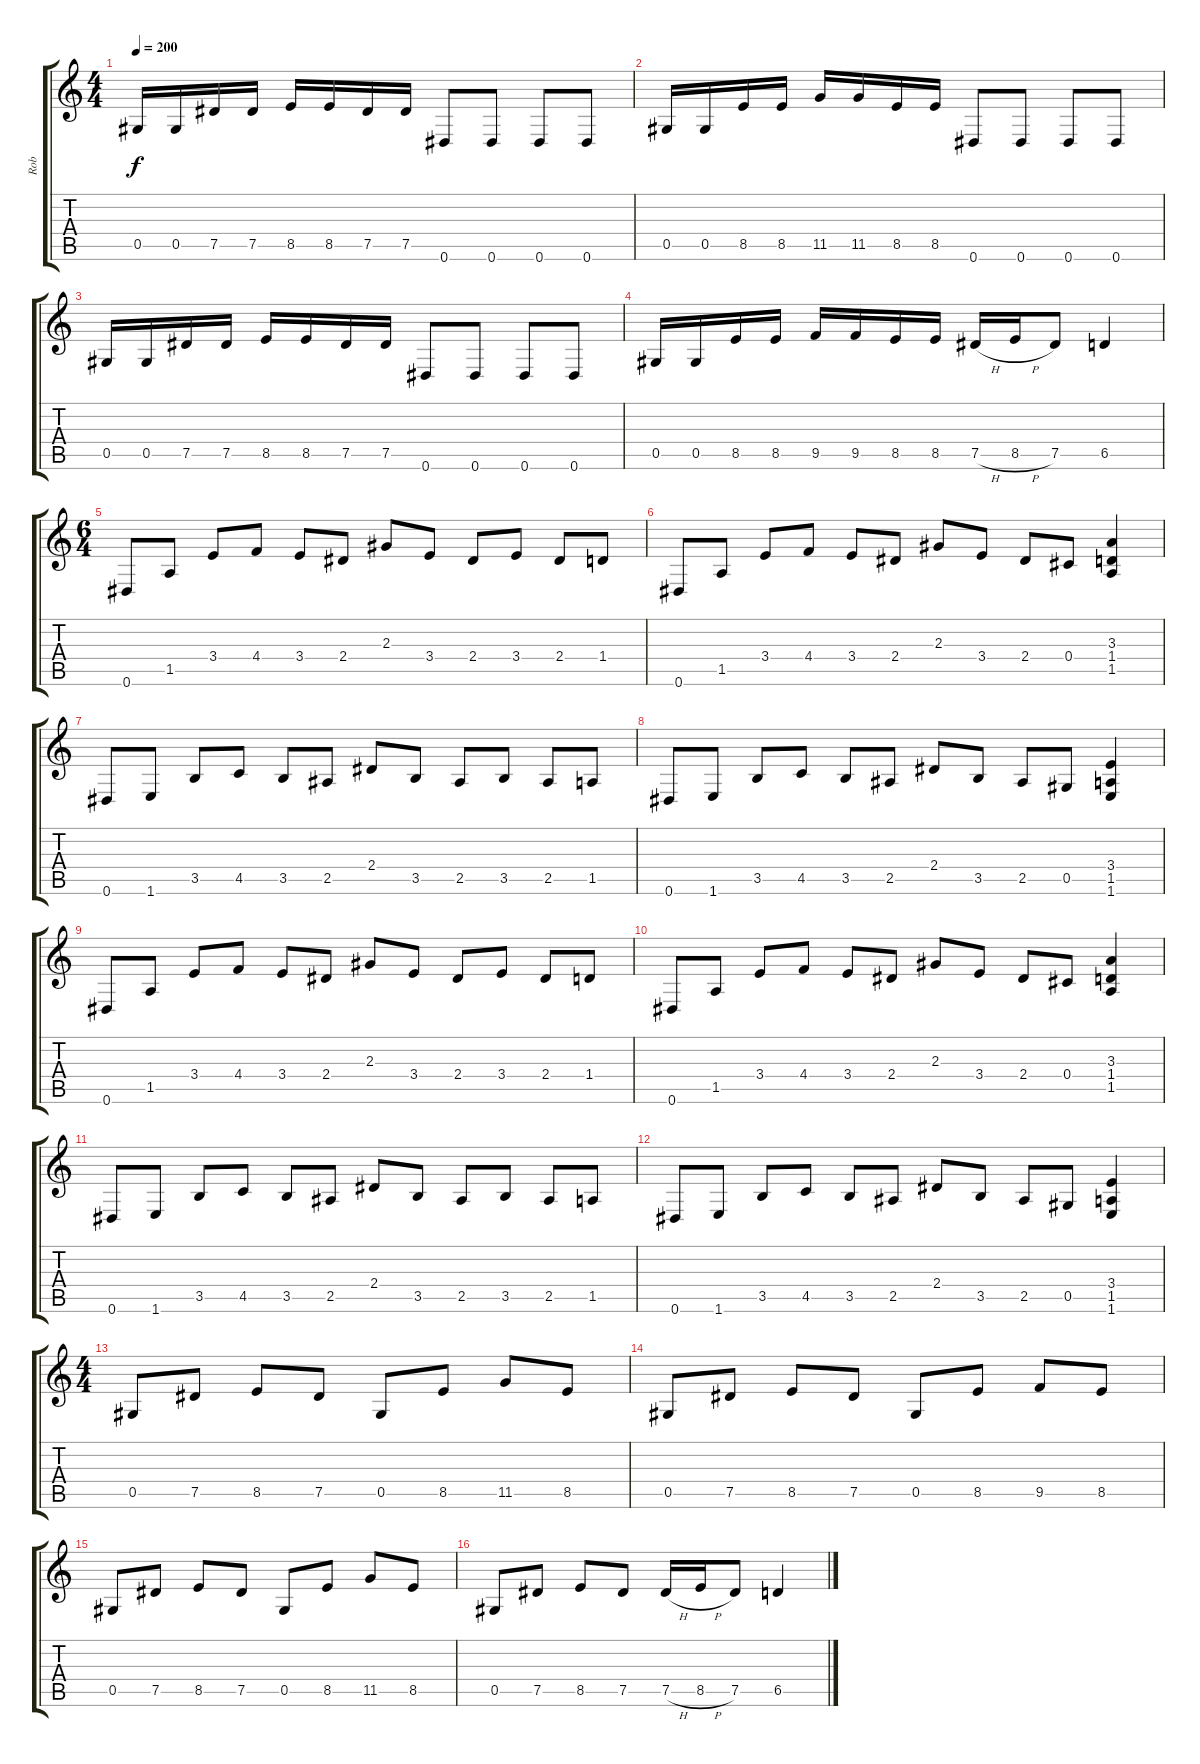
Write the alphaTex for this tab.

\track ("Rob" "Rob") {instrument overdrivenguitar}
\staff {score tabs}
\tuning (Eb4 Bb3 Gb3 Db3 Ab2 Eb2) {hide}
\ts (4 4)
\tempo 200
\clef g2
\ks c
0.5.16{dy f} 0.5.16 7.5.16 7.5.16 8.5.16 8.5.16 7.5.16 7.5.16 0.6.8 0.6.8 0.6.8 0.6.8 |
0.5.16 0.5.16 8.5.16 8.5.16 11.5.16 11.5.16 8.5.16 8.5.16 0.6.8 0.6.8 0.6.8 0.6.8 |
0.5.16 0.5.16 7.5.16 7.5.16 8.5.16 8.5.16 7.5.16 7.5.16 0.6.8 0.6.8 0.6.8 0.6.8 |
0.5.16 0.5.16 8.5.16 8.5.16 9.5.16 9.5.16 8.5.16 8.5.16 7.5{h}.16 8.5{h}.16 7.5.8 6.5.4 |
\ts (6 4)
0.6.8 1.5.8 3.4.8 4.4.8 3.4.8 2.4.8 2.3.8 3.4.8 2.4.8 3.4.8 2.4.8 1.4.8 |
0.6.8 1.5.8 3.4.8 4.4.8 3.4.8 2.4.8 2.3.8 3.4.8 2.4.8 0.4.8 (3.3 1.4 1.5).4 |
0.6.8 1.6.8 3.5.8 4.5.8 3.5.8 2.5.8 2.4.8 3.5.8 2.5.8 3.5.8 2.5.8 1.5.8 |
0.6.8 1.6.8 3.5.8 4.5.8 3.5.8 2.5.8 2.4.8 3.5.8 2.5.8 0.5.8 (3.4 1.5 1.6).4 |
0.6.8 1.5.8 3.4.8 4.4.8 3.4.8 2.4.8 2.3.8 3.4.8 2.4.8 3.4.8 2.4.8 1.4.8 |
0.6.8 1.5.8 3.4.8 4.4.8 3.4.8 2.4.8 2.3.8 3.4.8 2.4.8 0.4.8 (3.3 1.4 1.5).4 |
0.6.8 1.6.8 3.5.8 4.5.8 3.5.8 2.5.8 2.4.8 3.5.8 2.5.8 3.5.8 2.5.8 1.5.8 |
0.6.8 1.6.8 3.5.8 4.5.8 3.5.8 2.5.8 2.4.8 3.5.8 2.5.8 0.5.8 (3.4 1.5 1.6).4 |
\ts (4 4)
0.5.8 7.5.8 8.5.8 7.5.8 0.5.8 8.5.8 11.5.8 8.5.8 |
0.5.8 7.5.8 8.5.8 7.5.8 0.5.8 8.5.8 9.5.8 8.5.8 |
0.5.8 7.5.8 8.5.8 7.5.8 0.5.8 8.5.8 11.5.8 8.5.8 |
0.5.8 7.5.8 8.5.8 7.5.8 7.5{h}.16 8.5{h}.16 7.5.8 6.5.4
